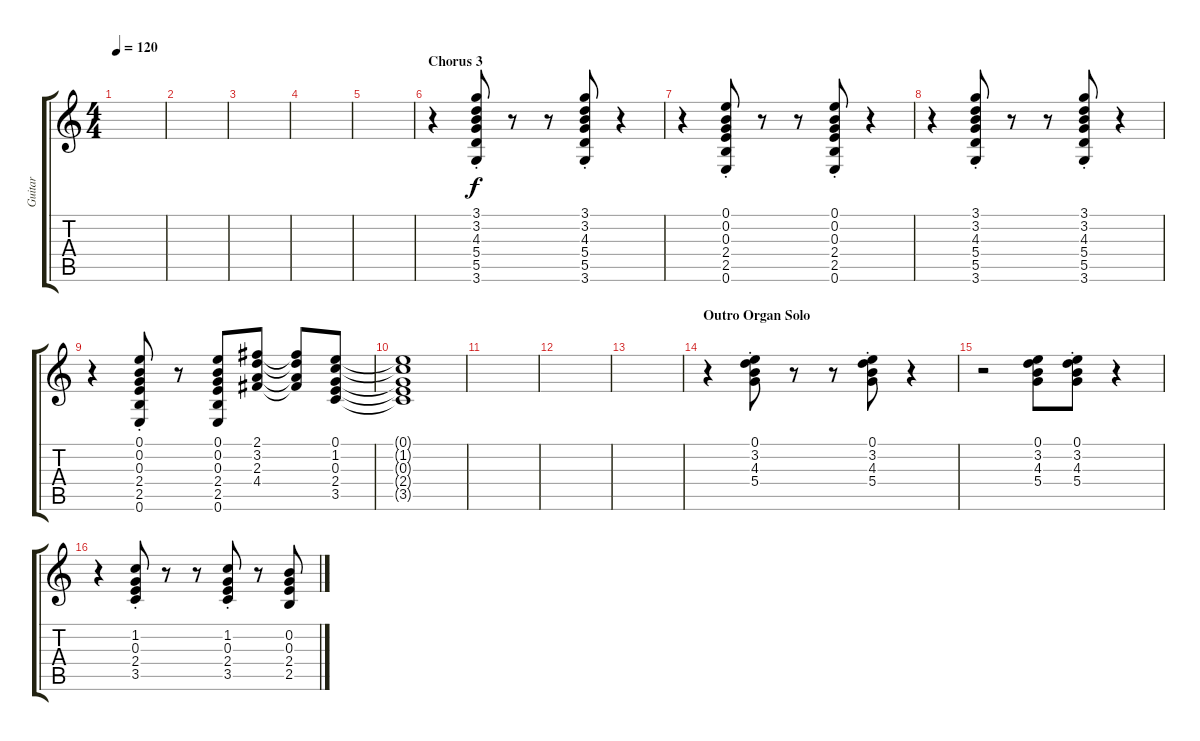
\track ("Guitar" "Guitar") {instrument electricguitarclean}
\staff {score tabs}
\tuning (E4 B3 G3 D3 A2 E2) {hide}
\ts (4 4)
\tempo 120
\clef g2
\ks c
|
|
|
|
|
\section ("" "Chorus 3")
r.4 (3.1{st} 3.2{st} 4.3{st} 5.4{st} 5.5{st} 3.6{st}).8 r.8 r.8 (3.1{st} 3.2{st} 4.3{st} 5.4{st} 5.5{st} 3.6{st}).8 r.4 |
r.4 (0.1{st} 0.2{st} 0.3{st} 2.4{st} 2.5{st} 0.6{st}).8 r.8 r.8 (0.1{st} 0.2{st} 0.3{st} 2.4{st} 2.5{st} 0.6{st}).8 r.4 |
r.4 (3.1{st} 3.2{st} 4.3{st} 5.4{st} 5.5{st} 3.6{st}).8 r.8 r.8 (3.1{st} 3.2{st} 4.3{st} 5.4{st} 5.5{st} 3.6{st}).8 r.4 |
r.4 (0.1{st} 0.2{st} 0.3{st} 2.4{st} 2.5{st} 0.6{st}).8 r.8 (0.1 0.2 0.3 2.4 2.5 0.6).8 (2.1 3.2 2.3 4.4).8 (2.1{t} 3.2{t} 2.3{t} 4.4{t}).8 (0.1 1.2 0.3 2.4 3.5).8 |
(0.1{t} 1.2{t} 0.3{t} 2.4{t} 3.5{t}).1 |
|
|
|
\section ("" "Outro Organ Solo")
r.4 (0.1{st} 3.2{st} 4.3{st} 5.4{st}).8 r.8 r.8 (0.1{st} 3.2{st} 4.3{st} 5.4{st}).8 r.4 |
r.2 (0.1 3.2 4.3 5.4).8 (0.1{st} 3.2{st} 4.3{st} 5.4{st}).8 r.4 |
r.4 (1.2{st} 0.3{st} 2.4{st} 3.5{st}).8 r.8 r.8 (1.2{st} 0.3{st} 2.4{st} 3.5{st}).8 r.8 (0.2 0.3 2.4 2.5).8
